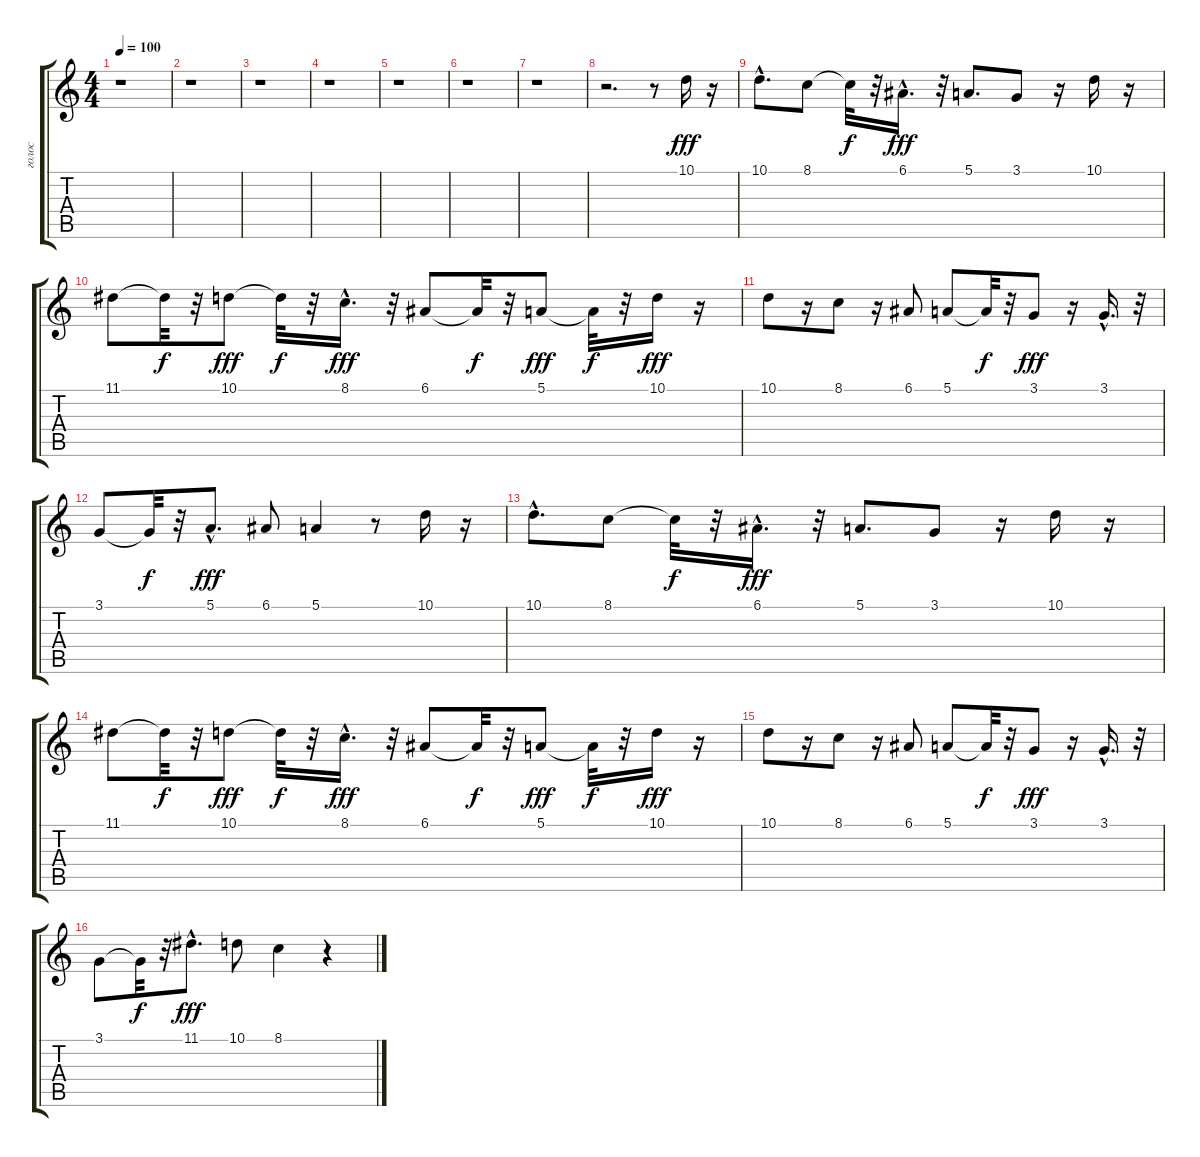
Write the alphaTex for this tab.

\track ("голос" "голос") {instrument fx5brightness}
\staff {score tabs}
\tuning (E4 B3 G3 D3 A2 E2) {hide}
\ts (4 4)
\tempo 100
\clef g2
\ks c
r.1{dy fff} |
r.1 |
r.1 |
r.1 |
r.1 |
r.1 |
r.1 |
r.2{d} r.8 10.1.16 r.16 |
10.1{hac}.8{d} 8.1.8 8.1{t}.32{dy f} r.32 6.1{hac}.16{d dy fff} r.32 5.1.8{d} 3.1.8 r.16 10.1.16 r.16 |
11.1.8 11.1{t}.32{dy f} r.32 10.1.8{dy fff} 10.1{t}.32{dy f} r.32 8.1{hac}.16{d dy fff} r.32 6.1.8 6.1{t}.32{dy f} r.32 5.1.8{dy fff} 5.1{t}.32{dy f} r.32 10.1.16{dy fff} r.16 |
10.1.8 r.16 8.1.8 r.16 6.1.8 5.1.8 5.1{t}.32{dy f} r.32 3.1.8{dy fff} r.16 3.1{hac}.16{d} r.32 |
3.1.8 3.1{t}.32{dy f} r.32 5.1{hac}.8{d dy fff} 6.1.8 5.1.4 r.8 10.1.16 r.16 |
10.1{hac}.8{d} 8.1.8 8.1{t}.32{dy f} r.32 6.1{hac}.16{d dy fff} r.32 5.1.8{d} 3.1.8 r.16 10.1.16 r.16 |
11.1.8 11.1{t}.32{dy f} r.32 10.1.8{dy fff} 10.1{t}.32{dy f} r.32 8.1{hac}.16{d dy fff} r.32 6.1.8 6.1{t}.32{dy f} r.32 5.1.8{dy fff} 5.1{t}.32{dy f} r.32 10.1.16{dy fff} r.16 |
10.1.8 r.16 8.1.8 r.16 6.1.8 5.1.8 5.1{t}.32{dy f} r.32 3.1.8{dy fff} r.16 3.1{hac}.16{d} r.32 |
3.1.8 3.1{t}.32{dy f} r.32 11.1{hac}.8{d dy fff} 10.1.8 8.1.4 r.4
